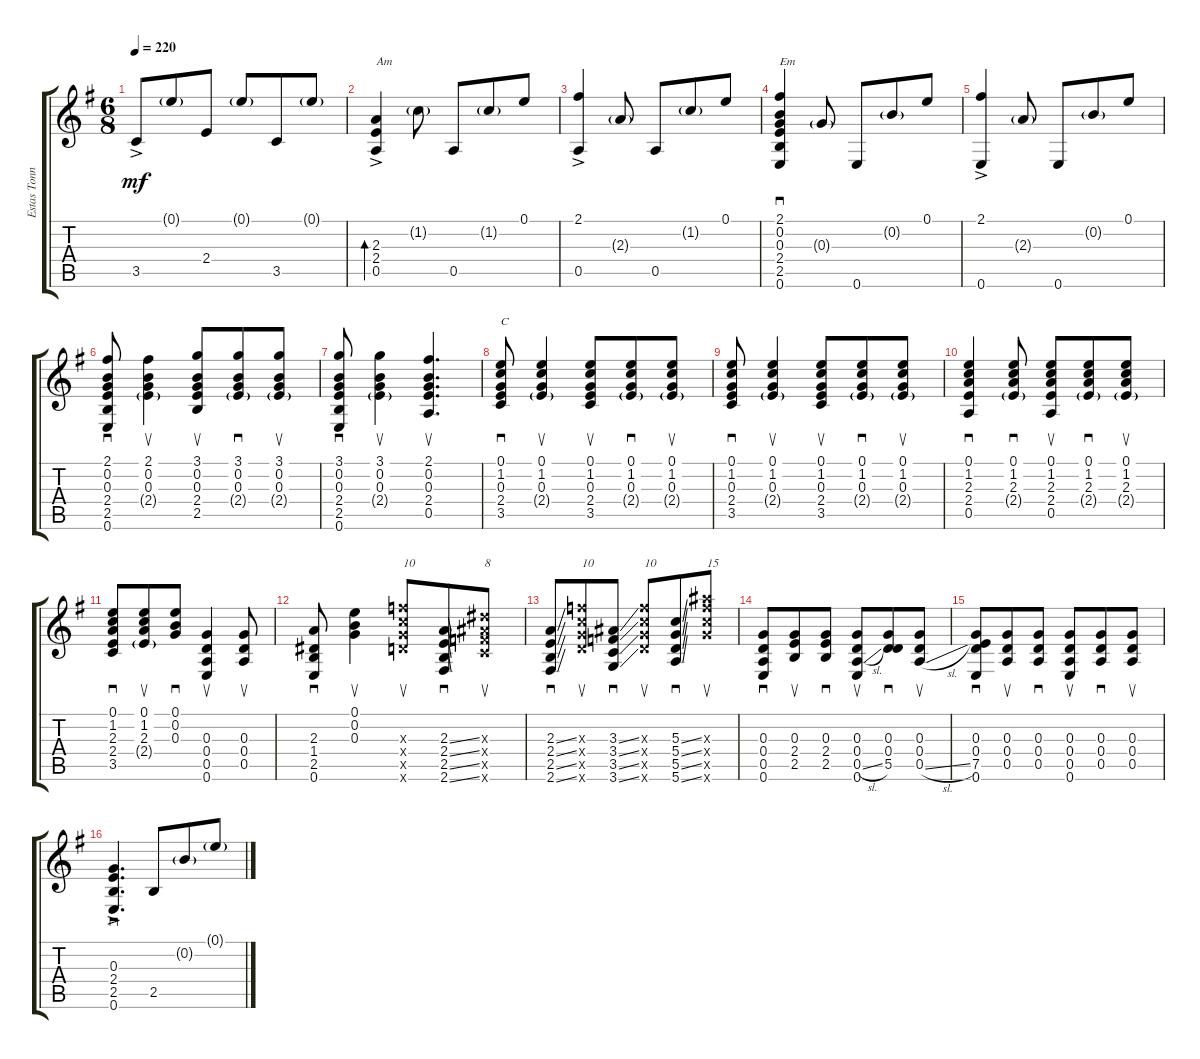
\track ("Estas Tonné" "Estas Tonn") {instrument acousticguitarnylon}
\staff {score tabs}
\tuning (E4 B3 G3 D3 A2 E2) {hide}
\ts (6 8)
\tempo 220
\clef g2
\ks eminor
3.5{ac}.8{dy mf} 0.1{g}.8 2.4.8 0.1{g}.8 3.5.8 0.1{g}.8 |
(2.3 2.4 0.5{ac}).4{bd 30 txt "Am"} 1.2{g}.8 0.5.8 1.2{g}.8 0.1.8 |
(2.1{ac} 0.5).4 2.3{g}.8 0.5.8 1.2{g}.8 0.1.8 |
(2.1 0.2 0.3 2.4 2.5 0.6).4{sd txt "Em"} 0.3{g}.8 0.6.8 0.2{g}.8 0.1.8 |
(2.1{ac} 0.6).4 2.3{g}.8 0.6.8 0.2{g}.8 0.1.8 |
(2.1 0.2 0.3 2.4 2.5 0.6).8{sd} (2.1 0.2 0.3 2.4{g}).4{su} (3.1 0.2 0.3 2.4 2.5).8{su} (3.1 0.2 0.3 2.4{g}).8{sd} (3.1 0.2 0.3 2.4{g}).8{su} |
(3.1 0.2 0.3 2.4 2.5 0.6).8{sd} (3.1 0.2 0.3 2.4{g}).4{su} (2.1 0.2 0.3 2.4 0.5).4{d su} |
(0.1 1.2 0.3 2.4 3.5).8{sd txt "C"} (0.1 1.2 0.3 2.4{g}).4{su} (0.1 1.2 0.3 2.4 3.5).8{su} (0.1 1.2 0.3 2.4{g}).8{sd} (0.1 1.2 0.3 2.4{g}).8{su} |
(0.1 1.2 0.3 2.4 3.5).8{sd} (0.1 1.2 0.3 2.4{g}).4{su} (0.1 1.2 0.3 2.4 3.5).8{su} (0.1 1.2 0.3 2.4{g}).8{sd} (0.1 1.2 0.3 2.4{g}).8{su} |
(0.1 1.2 2.3 2.4 0.5).4{sd} (0.1 1.2 2.3 2.4{g}).8{sd} (0.1 1.2 2.3 2.4 0.5).8{su} (0.1 1.2 2.3 2.4{g}).8{sd} (0.1 1.2 2.3 2.4{g}).8{su} |
(0.1 1.2 2.3 2.4 3.5).8{sd} (0.1 1.2 2.3 2.4{g}).8{su} (0.1 0.2 0.3).8{sd} (0.3 0.4 0.5 0.6).4{su} (0.3 0.4 0.5).8{su} |
(2.3 1.4 2.5 0.6).8{sd} (0.1 0.2 0.3).4{su} (10.3{x} 10.4{x} 10.5{x} 10.6{x}).8{su txt "10"} (2.3{ss} 2.4{ss} 2.5{ss} 2.6{ss}).8{sd} (8.3{x} 8.4{x} 8.5{x} 8.6{x}).8{su txt "8"} |
(2.3{ss} 2.4{ss} 2.5{ss} 2.6{ss}).8{sd} (10.3{x} 10.4{x} 10.5{x} 10.6{x}).8{su txt "10"} (3.3{ss} 3.4{ss} 3.5{ss} 3.6{ss}).8{sd} (10.3{x} 10.4{x} 10.5{x} 10.6{x}).8{su txt "10"} (5.3{ss} 5.4{ss} 5.5{ss} 5.6{ss}).8{sd} (15.3{x} 15.4{x} 15.5{x} 15.6{x}).8{su txt "15"} |
(0.3 0.4 0.5 0.6).8{sd} (0.3 2.4 2.5).8{su} (0.3 2.4 2.5).8{sd} (0.3 0.4 0.5{sl} 0.6).8{su} (0.3 0.4 5.5).8{sd} (0.3 0.4 0.5{sl}).8{su} |
(0.3 0.4 7.5 0.6).8{sd} (0.3 0.4 0.5).8{su} (0.3 0.4 0.5).8{sd} (0.3 0.4 0.5 0.6).8{su} (0.3 0.4 0.5).8{sd} (0.3 0.4 0.5).8{su} |
(0.3 2.4 2.5 0.6{ac}).4{d sd} 2.5.8 0.2{g}.8 0.1{g}.8
